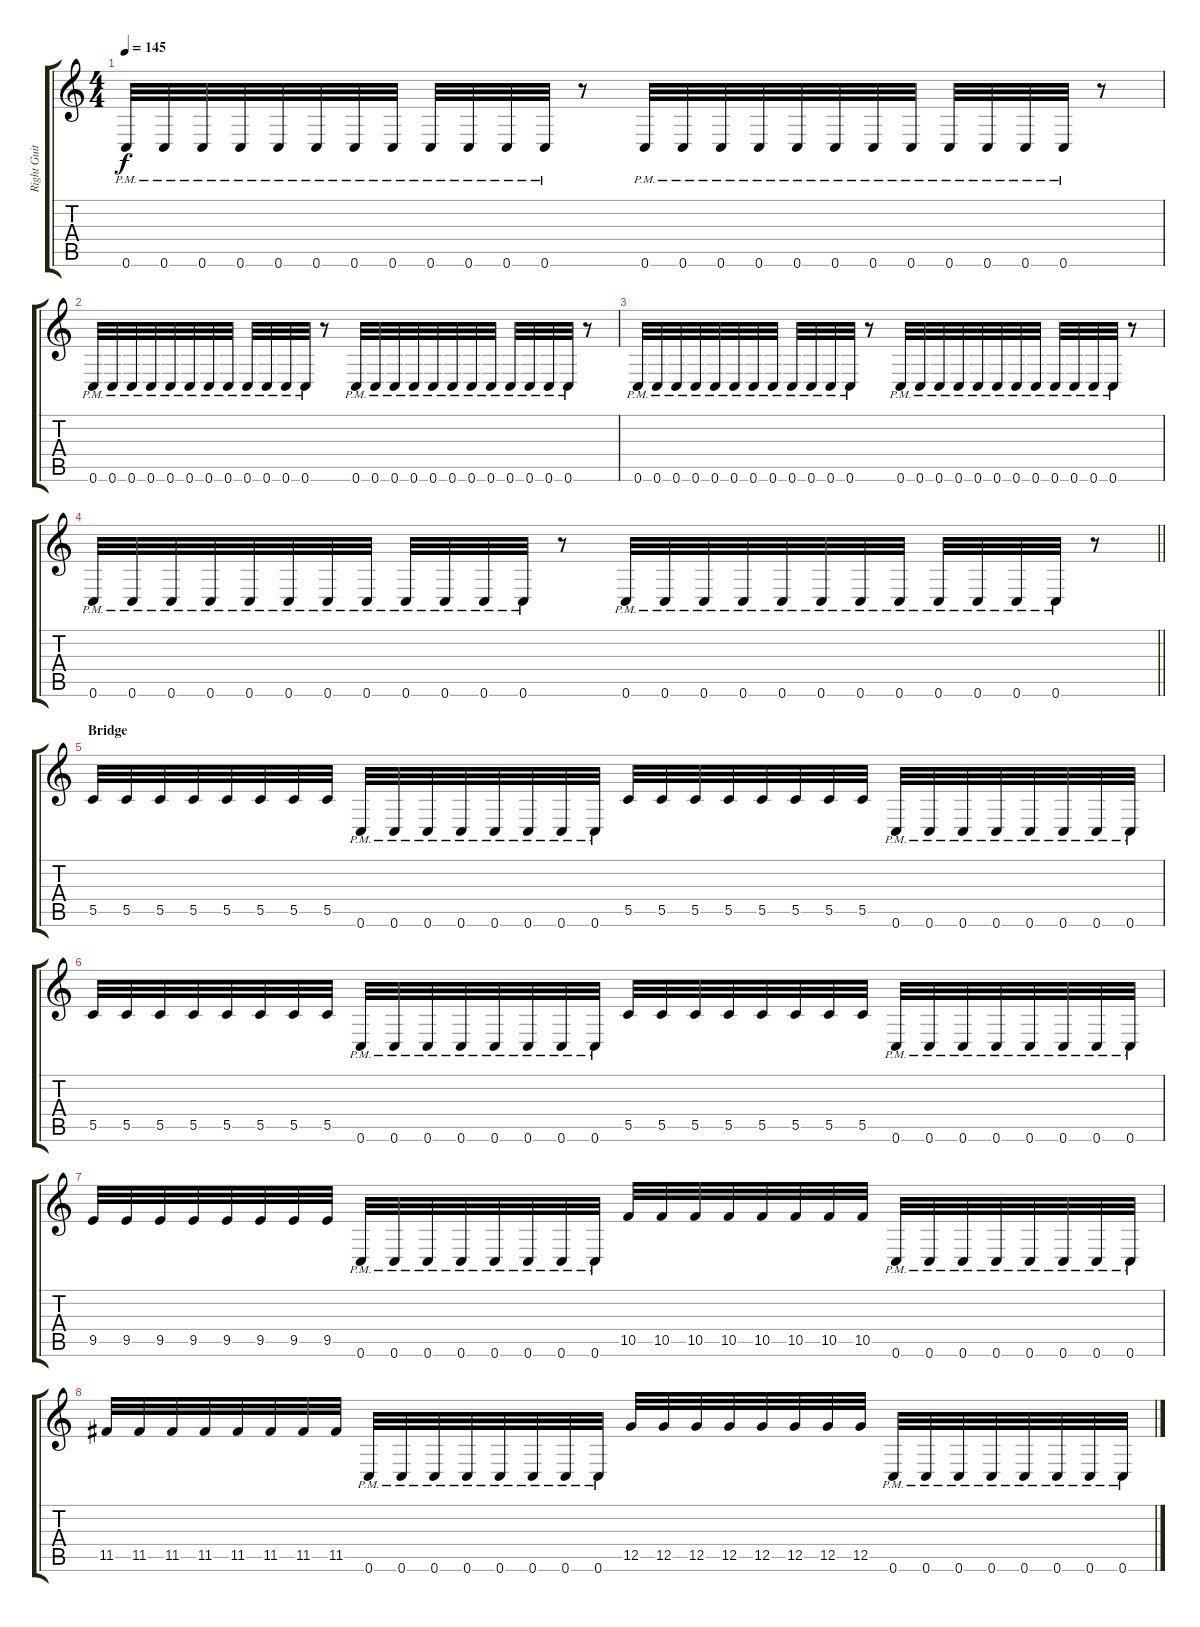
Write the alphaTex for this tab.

\track ("Right Guitar" "Right Guit") {instrument distortionguitar}
\staff {score tabs}
\tuning (D4 A3 F3 C3 G2 C2) {hide}
\ts (4 4)
\tempo 145
\clef g2
\ks c
0.6{pm}.32{dy f} 0.6{pm}.32 0.6{pm}.32 0.6{pm}.32 0.6{pm}.32 0.6{pm}.32 0.6{pm}.32 0.6{pm}.32 0.6{pm}.32 0.6{pm}.32 0.6{pm}.32 0.6{pm}.32 r.8 0.6{pm}.32 0.6{pm}.32 0.6{pm}.32 0.6{pm}.32 0.6{pm}.32 0.6{pm}.32 0.6{pm}.32 0.6{pm}.32 0.6{pm}.32 0.6{pm}.32 0.6{pm}.32 0.6{pm}.32 r.8 |
0.6{pm}.32 0.6{pm}.32 0.6{pm}.32 0.6{pm}.32 0.6{pm}.32 0.6{pm}.32 0.6{pm}.32 0.6{pm}.32 0.6{pm}.32 0.6{pm}.32 0.6{pm}.32 0.6{pm}.32 r.8 0.6{pm}.32 0.6{pm}.32 0.6{pm}.32 0.6{pm}.32 0.6{pm}.32 0.6{pm}.32 0.6{pm}.32 0.6{pm}.32 0.6{pm}.32 0.6{pm}.32 0.6{pm}.32 0.6{pm}.32 r.8 |
0.6{pm}.32 0.6{pm}.32 0.6{pm}.32 0.6{pm}.32 0.6{pm}.32 0.6{pm}.32 0.6{pm}.32 0.6{pm}.32 0.6{pm}.32 0.6{pm}.32 0.6{pm}.32 0.6{pm}.32 r.8 0.6{pm}.32 0.6{pm}.32 0.6{pm}.32 0.6{pm}.32 0.6{pm}.32 0.6{pm}.32 0.6{pm}.32 0.6{pm}.32 0.6{pm}.32 0.6{pm}.32 0.6{pm}.32 0.6{pm}.32 r.8 |
\barLineRight lightlight
0.6{pm}.32 0.6{pm}.32 0.6{pm}.32 0.6{pm}.32 0.6{pm}.32 0.6{pm}.32 0.6{pm}.32 0.6{pm}.32 0.6{pm}.32 0.6{pm}.32 0.6{pm}.32 0.6{pm}.32 r.8 0.6{pm}.32 0.6{pm}.32 0.6{pm}.32 0.6{pm}.32 0.6{pm}.32 0.6{pm}.32 0.6{pm}.32 0.6{pm}.32 0.6{pm}.32 0.6{pm}.32 0.6{pm}.32 0.6{pm}.32 r.8 |
\section ("" "Bridge")
5.5.32 5.5.32 5.5.32 5.5.32 5.5.32 5.5.32 5.5.32 5.5.32 0.6{pm}.32 0.6{pm}.32 0.6{pm}.32 0.6{pm}.32 0.6{pm}.32 0.6{pm}.32 0.6{pm}.32 0.6{pm}.32 5.5.32 5.5.32 5.5.32 5.5.32 5.5.32 5.5.32 5.5.32 5.5.32 0.6{pm}.32 0.6{pm}.32 0.6{pm}.32 0.6{pm}.32 0.6{pm}.32 0.6{pm}.32 0.6{pm}.32 0.6{pm}.32 |
5.5.32 5.5.32 5.5.32 5.5.32 5.5.32 5.5.32 5.5.32 5.5.32 0.6{pm}.32 0.6{pm}.32 0.6{pm}.32 0.6{pm}.32 0.6{pm}.32 0.6{pm}.32 0.6{pm}.32 0.6{pm}.32 5.5.32 5.5.32 5.5.32 5.5.32 5.5.32 5.5.32 5.5.32 5.5.32 0.6{pm}.32 0.6{pm}.32 0.6{pm}.32 0.6{pm}.32 0.6{pm}.32 0.6{pm}.32 0.6{pm}.32 0.6{pm}.32 |
9.5.32 9.5.32 9.5.32 9.5.32 9.5.32 9.5.32 9.5.32 9.5.32 0.6{pm}.32 0.6{pm}.32 0.6{pm}.32 0.6{pm}.32 0.6{pm}.32 0.6{pm}.32 0.6{pm}.32 0.6{pm}.32 10.5.32 10.5.32 10.5.32 10.5.32 10.5.32 10.5.32 10.5.32 10.5.32 0.6{pm}.32 0.6{pm}.32 0.6{pm}.32 0.6{pm}.32 0.6{pm}.32 0.6{pm}.32 0.6{pm}.32 0.6{pm}.32 |
11.5.32 11.5.32 11.5.32 11.5.32 11.5.32 11.5.32 11.5.32 11.5.32 0.6{pm}.32 0.6{pm}.32 0.6{pm}.32 0.6{pm}.32 0.6{pm}.32 0.6{pm}.32 0.6{pm}.32 0.6{pm}.32 12.5.32 12.5.32 12.5.32 12.5.32 12.5.32 12.5.32 12.5.32 12.5.32 0.6{pm}.32 0.6{pm}.32 0.6{pm}.32 0.6{pm}.32 0.6{pm}.32 0.6{pm}.32 0.6{pm}.32 0.6{pm}.32
